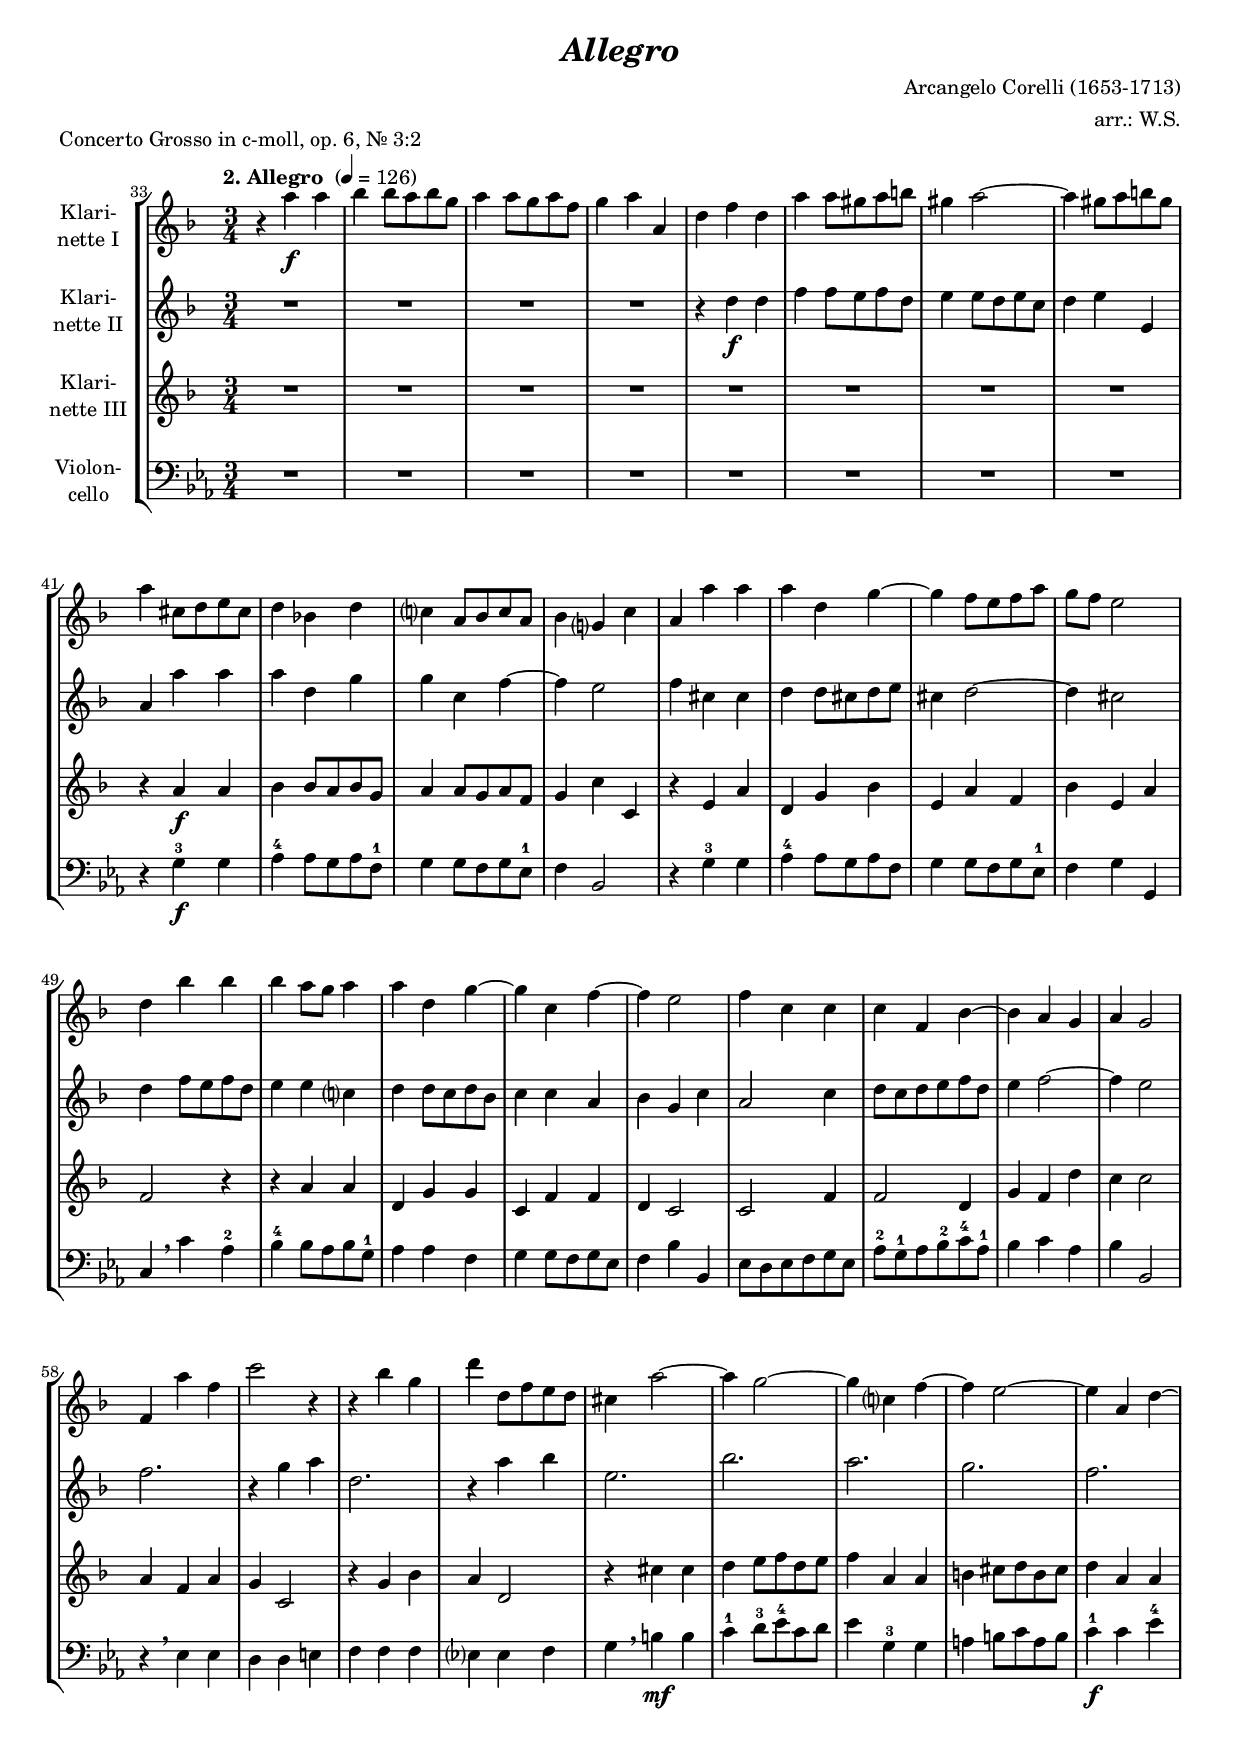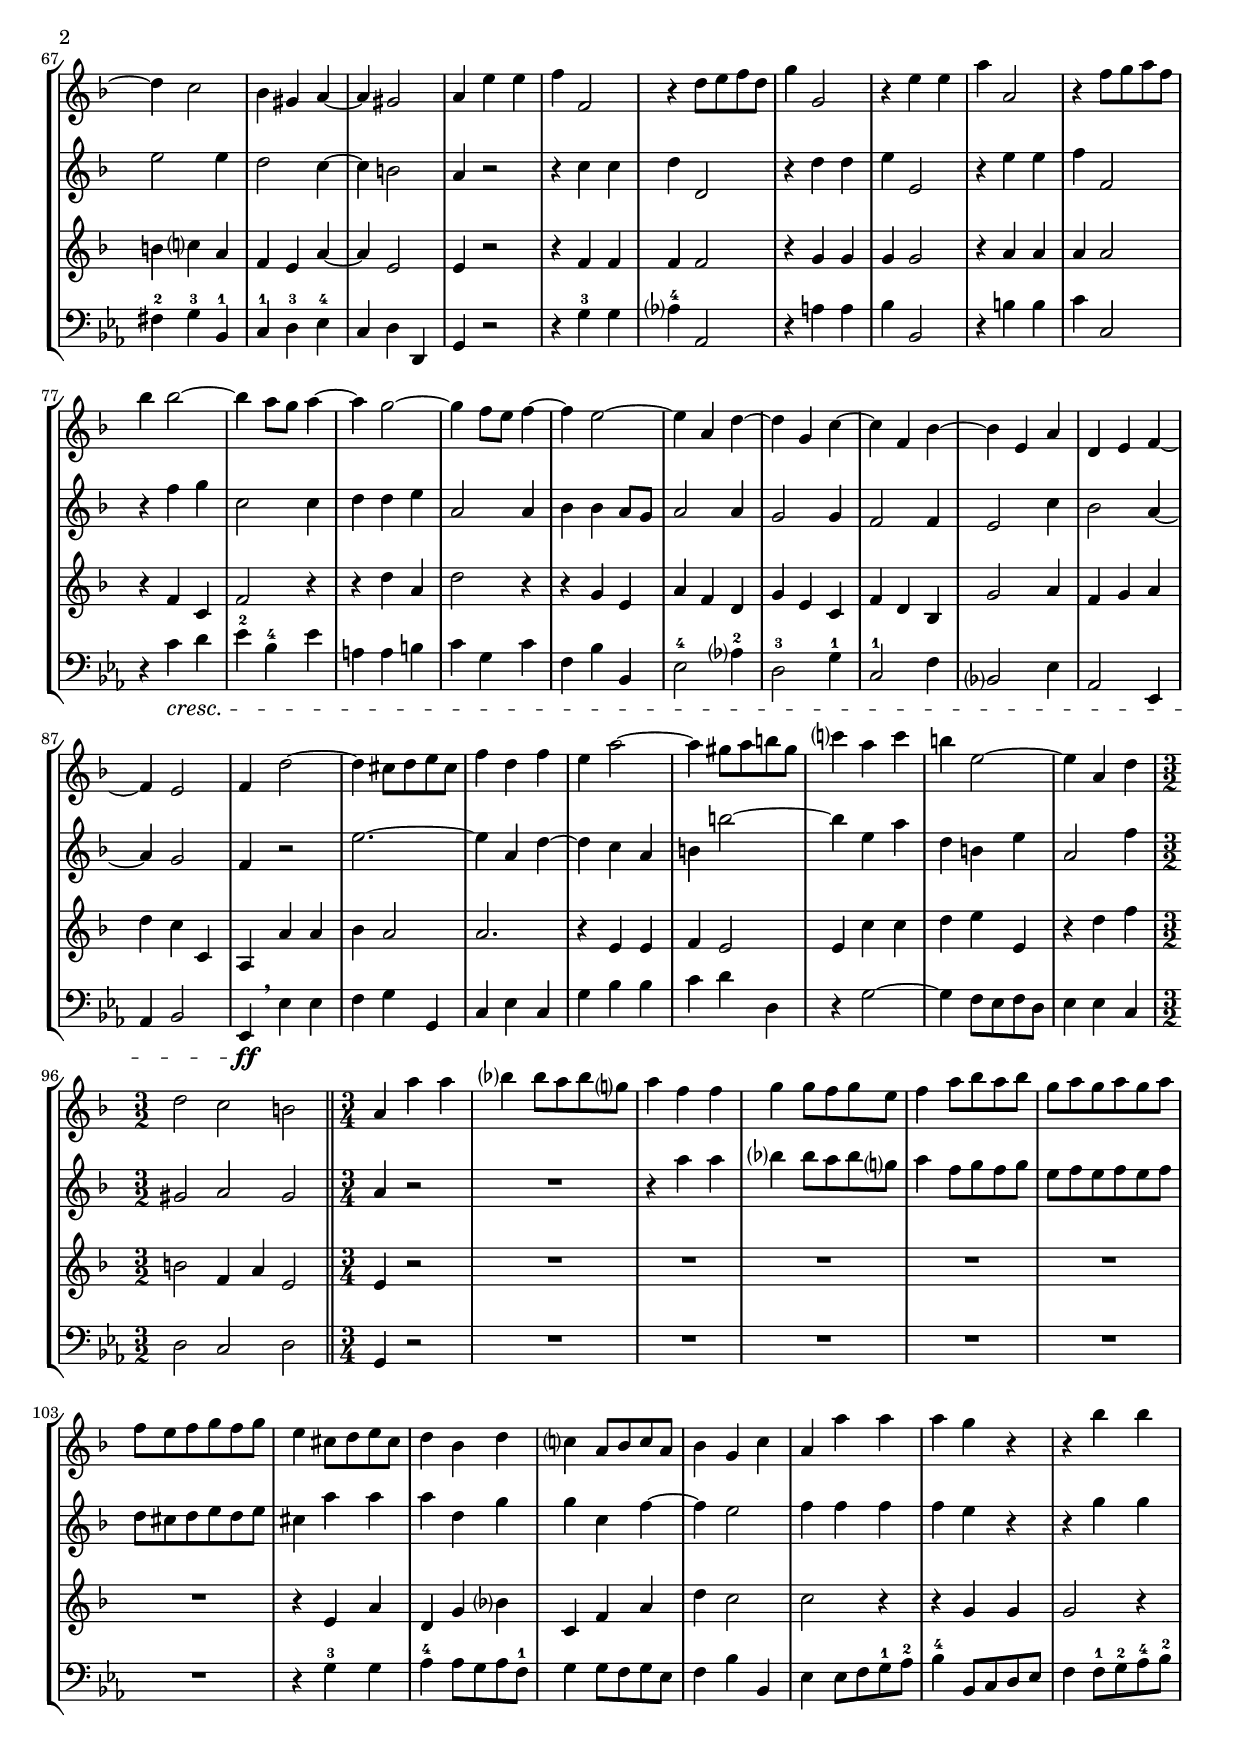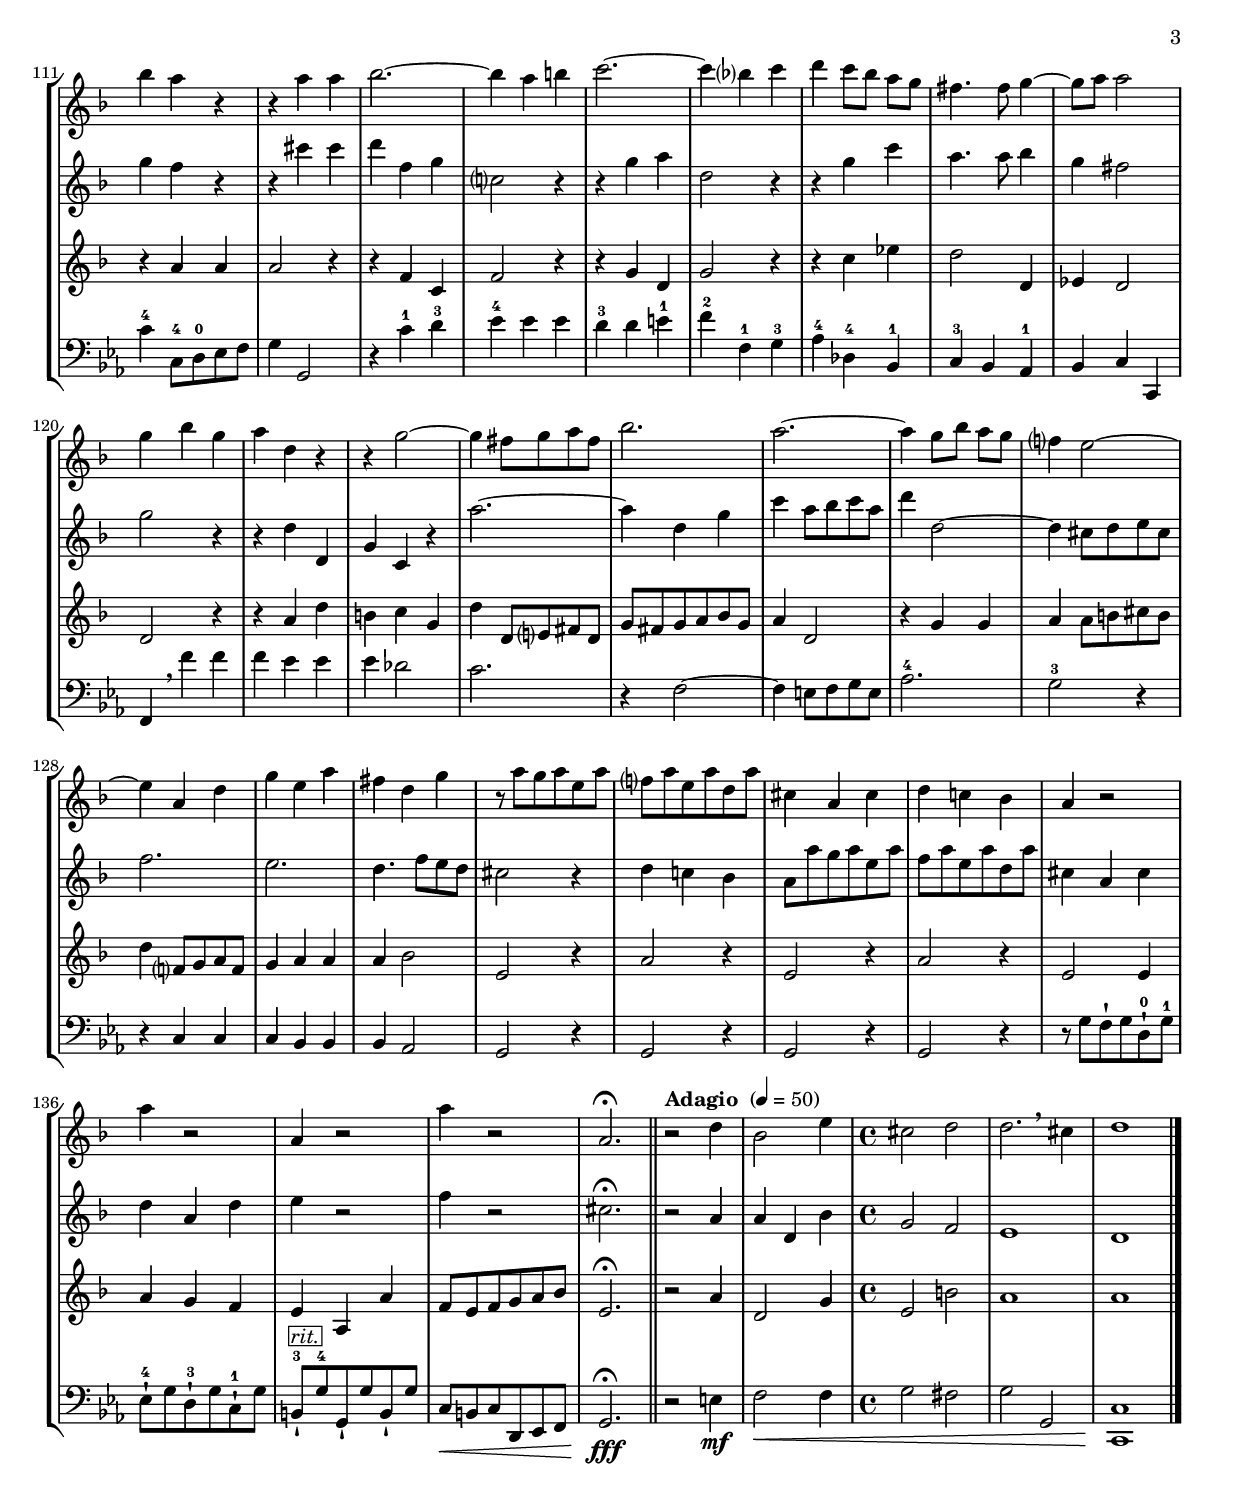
\version "2.18.2"
\include "deutsch.ly"
  
#(set-global-staff-size 17.7425)

\header {
  title     = \markup \bold \italic "Allegro"
  composer  = "Arcangelo Corelli (1653-1713)"
  arranger  = "arr.: W.S."
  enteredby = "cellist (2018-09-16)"
  piece     = "Concerto Grosso in c-moll, op. 6, Nr. 3:2"
}

voiceconsts = {
  \key c \minor
  \time 3/4
  \clef "treble"
%  \numericTimeSignature
  \compressFullBarRests
  % Set default beaming for all staves
% \set Timing.beamExceptions = #'()
% \set Timing.baseMoment     = #(ly:make-moment 1 4)
% \set Timing.beatStructure  = #'(1 1 1)
  \tempo "2. Allegro " 4=126
  \set Score.currentBarNumber = #33
}

micl = "clarinet"
mifl = "flute"
miob = "oboe"
mifh = "french horn"
misx = "tenor sax"
mist = "string ensemble 1"
miba = "cello"

adagio = { \bar "||" \tempo "Adagio " 4=50 }
rit    = \markup \box \italic "rit."

va = \relative c''' {
  \voiceconsts

  r4 g\f g
  as as8 g as f
  g4 g8 f g es
  f4 g g,
  c es c
  g' g8 fis g a
  fis4 g2~
  g4 fis8 g a fis
  g4 h,8 c d h

  c4 as! c
  b? g8 as b g
  as4 f? b
  g g' g
  g c, f~
  f es8 d es g
  f es d2
  c4 as' as
  as g8 f g4

  g c, f~
  f b, es~
  es d2
  es4 b b
  b es, as4~
  as g f g f2
  es4 g' es
  b'2 r4
  r as f

  c' c,8 es d c
  h4 g'2~
  g4 f2~
  f4 b,? es~
  es d2~
  d4 g, c~
  c b2
  as4 fis g~
  g fis2
  g4 d' d
  es es,2

  r4 c'8 d es c
  f4 f,2
  r4 d' d
  g g,2
  r4 es'8 f g es
  as4 as2~
  as4 g8 f g4~
  g f2~
  f4 es8 d es4~
  es d2~
  d4 g, c~

  c f, b~
  b es, as~
  as d, g
  c, d es~
  es d2
  es4 c'2~
  c4 h8 c d h
  es4 c es
  d g2~
  g4 fis8 g a fis
  b?4 g b

  a d,2~
  d4 g, c \time 3/2
  c2 b a \bar "||" \time 3/4
  g4 g' g
  as? as8 g as f?
  g4 es es
  f f8 es f d
  es4 g8 as g as
  f g f g f g

  es d es f es f
  d4 h8 c d h
  c4 as c
  b? g8 as b g
  as4 f b
  g g' g
  g f r
  r as as
  as g r

  r g g
  as2.~
  as4 g a
  b2.~
  b4 as? b
  c b8 as g[ f]
  e4. e8 f4~
  f8 g g2
  f4 as f
  g c, r
  r f2~

  f4 e8 f g e
  as2.
  g~
  g4 f8 as g[ f]
  es?4 d2~
  d4 g, c
  f d g
  e c f

  r8 g f g d g
  es? g d g c, g'
  h,4 g h
  c b! as
  g r2
  g'4 r2
  g,4 r2

  g'4 r2
  g,2.\fermata

  \adagio
  r2 c4
  as2 d4 \time 4/4
  h2 c
  c2. \breathe h4
  c1 \bar "|."
}

vb = \relative c'' {
  \voiceconsts

  R2.*4
  r4 c\f c
  es es8 d es c
  d4 d8 c d b
  c4 d d,
  g g' g

  g c, f
  f b, es~
  es d2
  es4 h h
  c c8 h c d
  h4 c2~
  c4 h2
  c4 es8 d es c
  d4 d b?

  c c8 b c as
  b4 b g
  as f b
  g2 b4
  c8 b c d es c
  d4 es2~
  es4 d2
  es2.
  r4 f g
  c,2.

  r4 g' as
  d,2.
  as'
  g
  f
  es
  d2 d4
  c2 b4~
  b a2
  g4 r2
  r4 b b

  c c,2
  r4 c' c
  d d,2
  r4 d' d
  es es,2
  r4 es' f
  b,2 b4
  c c d
  g,2 g4
  as as g8 f
  g2 g4

  f2 f4
  es2 es4
  d2 b'4
  as2 g4~
  g f2
  es4 r2
  d'2.~
  d4 g, c~
  c b g
  a a'2~
  a4 d, g

  c, a d
  g,2 es'4 \time 3/2
  fis,2 g fis \bar "||" \time 3/4
  g4 r2
  R2.
  r4 g' g
  as? as8 g as f?
  g4 es8 f es f
  d es d es d es

  c h c d c d
  h4 g' g
  g c, f
  f b, es~
  es d2
  es4 es es
  es d r
  r f f
  f es r

  r h' h
  c es, f
  b,?2 r4
  r f' g
  c,2 r4
  r f b
  g4. g8 as4
  f e2
  f r4
  r c c,
  f b, r

  g''2.~
  g4 c, f
  b g8 as b g
  c4 c,2~
  c4 h8 c d h
  es2.
  d
  c4. es8 d c

  h2 r4
  c b! as
  g8 g' f g d g
  es g d g c, g'
  h,4 g h
  c g c
  d r2

  es4 r2
  h2.\fermata \adagio
  r2 g4
  g c, as' \time 4/4
  f2 es
  d1
  c \bar "|."
}

vc = \relative c'' {
  \voiceconsts

  R2.*8
  r4 g\f g

  as as8 g as f
  g4 g8 f g es
  f4 b b,
  r d g
  c, f as
  d, g es
  as d, g
  es2 r4
  r g g

  c, f f
  b, es es
  c b2
  b es4
  es2 c4
  f es c'
  b b2
  g4 es g
  f b,2
  r4 f' as

  g4 c,2
  r4 h' h
  c d8 es c d
  es4 g, g
  a h8 c a h
  c4 g g
  a b? g
  es d g~
  g d2
  d4 r2
  r4 es es

  es es2
  r4 f f
  f f2
  r4 g g
  g g2
  r4 es b
  es2 r4
  r c' g
  c2 r4
  r f, d
  g es c

  f d b
  es c as
  f'2 g4
  es f g
  c b b,
  g g' g
  as g2
  g2.
  r4 d d
  es d2
  d4 b' b

  c d d,
  r c' es \time 3/2
  a,2 es4 g d2 \bar "||" \time 3/4
  d4 r2
  
  R2.*6
  r4 d g
  c, f as?
  b, es g
  c b2
  b r4
  r f f
  f2 r4
  r g g

  g2 r4
  r es b
  es2 r4
  r f c
  f2 r4
  r b des
  c2 c,4
  des c2
  c r4
  r g' c
  a b f

  c' c,8 d? e c
  f e f g as f
  g4 c,2
  r4 f f
  g g8 a h a
  c4 es,?8 f g es
  f4 g g
  g as2

  d, r4
  g2 r4
  d2 r4
  g2 r4
  d2 d4
  g f es
  d g, g'

  es8 d es f g as
  d,2.\fermata \adagio
  r2 g4
  c,2 f4 \time 4/4
  d2 a'
  g1
  g \bar "|."
}

vd = \relative c' {
  \voiceconsts
  \clef "bass"

  R2.*8
  r4 g-3\f g

  as-4 as8 g as f-1
  g4 g8 f g es-1
  f4 b,2
  r4 g'-3 g
  as-4 as8 g as f
  g4 g8 f g es-1
  f4 g g,
  c \breathe c' as-2
  b-4 b8 as b g-1

  as4 as f
  g g8 f g es
  f4 b b,
  es8 d es f g es
  as-2 g-1 as b-2 c-4 as-1
  b4 c as
  b b,2
  r4 \breathe es es
  d d e
  f f f

  es? es f
  g \breathe h\mf h
  c-1 d8-3 es-4 c d
  es4 g,-3 g
  a h8 c a h
  c4-1\f c es-4
  fis,-2 g-3 b,-1
  c-1 d-3 es-4
  c d d,
  g r2
  r4 g'-3 g

  as?-4 as,2
  r4 a' a
  b b,2
  r4 h' h
  c c,2
  r4 c'\cresc d
  es-2 b-4 es
  a, a h
  c g c
  f, b b,
  es2-4 as?4-2

  d,2-3 g4-1
  c,2-1 f4
  b,?2 es4
  as,2 es4
  as b2
  es,4\ff \breathe es' es
  f g g,
  c es c
  g' b b
  c d d,
  r g2~

  g4 f8 es f d
  es4 es c \time 3/2
  d2 c d \bar "||" \time 3/4
  g,4 r2
  
  R2.*6
  r4 g'-3 g
  as-4 as8 g as f-1
  g4 g8 f g es
  f4 b b,
  es es8 f g-1 as-2
  b4-4 b,8 c d es
  f4 f8-1 g-2 as-4 b-2
  c4-4 c,8-4 d-0 es f

  g4 g,2
  r4 c'-1 d-3
  es-4 es es
  d-3 d e-1
  f-2 f,-1 g-3
  as-4 des,-4 b-1
  c-3 b as-1
  b c c,
  f \breathe f'' f
  f es es
  es des2

  c2.
  r4 f,2~
  f4 e8 f g e
  as2.-4
  g2-3 r4
  r c, c
  c b b
  b as2

  g r4
  g2 r4
  g2 r4
  g2 r4
  r8 g' f-! g d-!-0 g-1
  es-!-4 g d-!-3 g c,-!-1 g'
  h,-!-3^\rit g'-4 g,-! g' h,-! g'

  c,\< h c d, es f
  g2.\!\fermata\fff \adagio
  r2 e'4\mf
  f2\< f4 \time 4/4
  g2 fis
  g g,
  <c, c'>1\! \bar "|."
}


music = \new StaffGroup <<
      \new Staff {
	\set Staff.midiInstrument = \micl
	\set Staff.instrumentName = \markup \center-column { "Klari-" "nette I" }
	\transpose c d { \va }
      }

      \new Staff {
	\set Staff.midiInstrument = \micl
	\set Staff.instrumentName = \markup \center-column { "Klari-" "nette II" }
	\transpose c d { \vb }
      }

      \new Staff {
	\set Staff.midiInstrument = \micl
	\set Staff.instrumentName = \markup \center-column { "Klari-" "nette III" }
	\transpose c d { \vc }
      }

      \new Staff {
	\set Staff.midiInstrument = \miba
	\set Staff.instrumentName = \markup \center-column { "Violon-" "cello" }
	\transpose c c { \vd }
      }
>>

\book {
  \score {
    \music
    \layout {}
  }

  \score {
    \unfoldRepeats \music

    \midi {
      \context {
        \Score
      }
    }
  }
}
